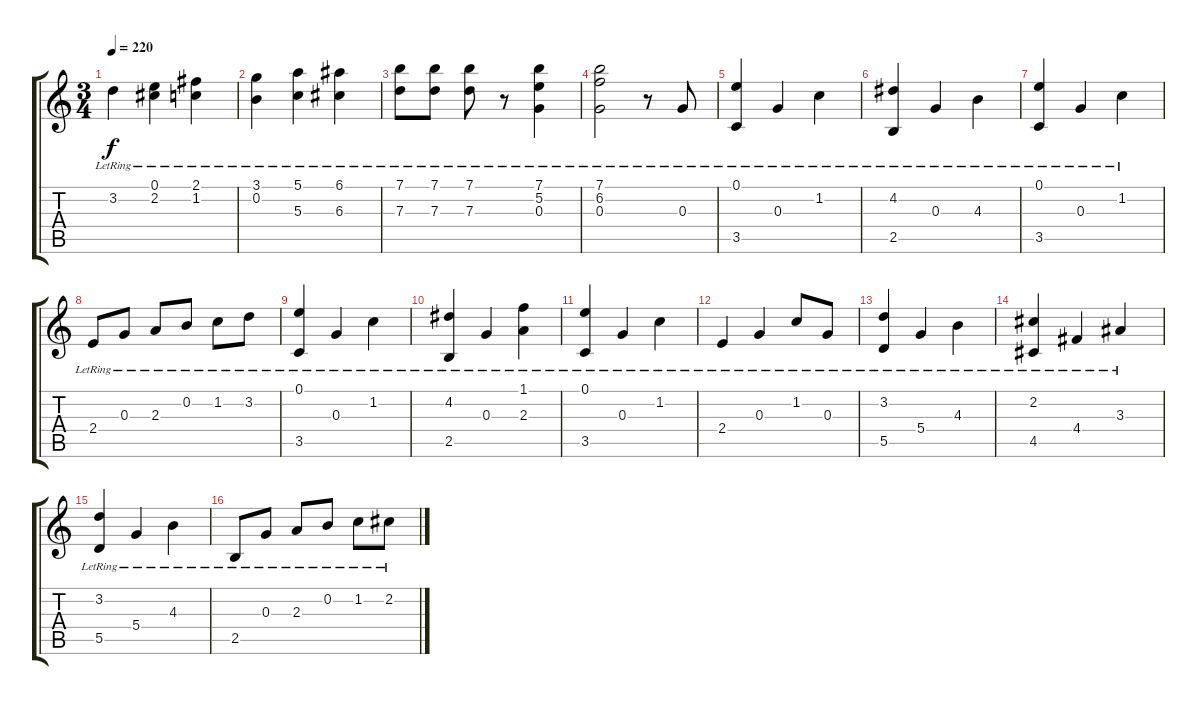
\track "" {instrument acousticguitarnylon}
\staff {score tabs}
\tuning (E4 B3 G3 D3 A2 E2) {hide}
\ts (3 4)
\tempo 220
\clef g2
\ks c
3.2{lr}.4{dy f instrument acousticguitarnylon} (0.1{lr} 2.2{lr}).4 (2.1{lr} 1.2{lr}).4 |
(3.1{lr} 0.2{lr}).4 (5.1{lr} 5.3{lr}).4 (6.1{lr} 6.3{lr}).4 |
(7.1{lr} 7.3{lr}).8 (7.1{lr} 7.3{lr}).8 (7.1{lr} 7.3{lr}).8 r.8 (7.1{lr} 5.2{lr} 0.3{lr}).4 |
(7.1{lr} 6.2{lr} 0.3{lr}).2 r.8 0.3{lr}.8 |
(0.1{lr} 3.5{lr}).4 0.3{lr}.4 1.2{lr}.4 |
(4.2{lr} 2.5{lr}).4 0.3{lr}.4 4.3{lr}.4 |
(0.1{lr} 3.5{lr}).4 0.3{lr}.4 1.2{lr}.4 |
2.4{lr}.8 0.3{lr}.8 2.3{lr}.8 0.2{lr}.8 1.2{lr}.8 3.2{lr}.8 |
(0.1{lr} 3.5{lr}).4 0.3{lr}.4 1.2{lr}.4 |
(4.2{lr} 2.5{lr}).4 0.3{lr}.4 (1.1{lr} 2.3{lr}).4 |
(0.1{lr} 3.5{lr}).4 0.3{lr}.4 1.2{lr}.4 |
2.4{lr}.4 0.3{lr}.4 1.2{lr}.8 0.3{lr}.8 |
(3.2{lr} 5.5{lr}).4 5.4{lr}.4 4.3{lr}.4 |
(2.2{lr} 4.5{lr}).4 4.4{lr}.4 3.3{lr}.4 |
(3.2{lr} 5.5{lr}).4 5.4{lr}.4 4.3{lr}.4 |
2.5{lr}.8 0.3{lr}.8 2.3{lr}.8 0.2{lr}.8 1.2{lr}.8 2.2{lr}.8
